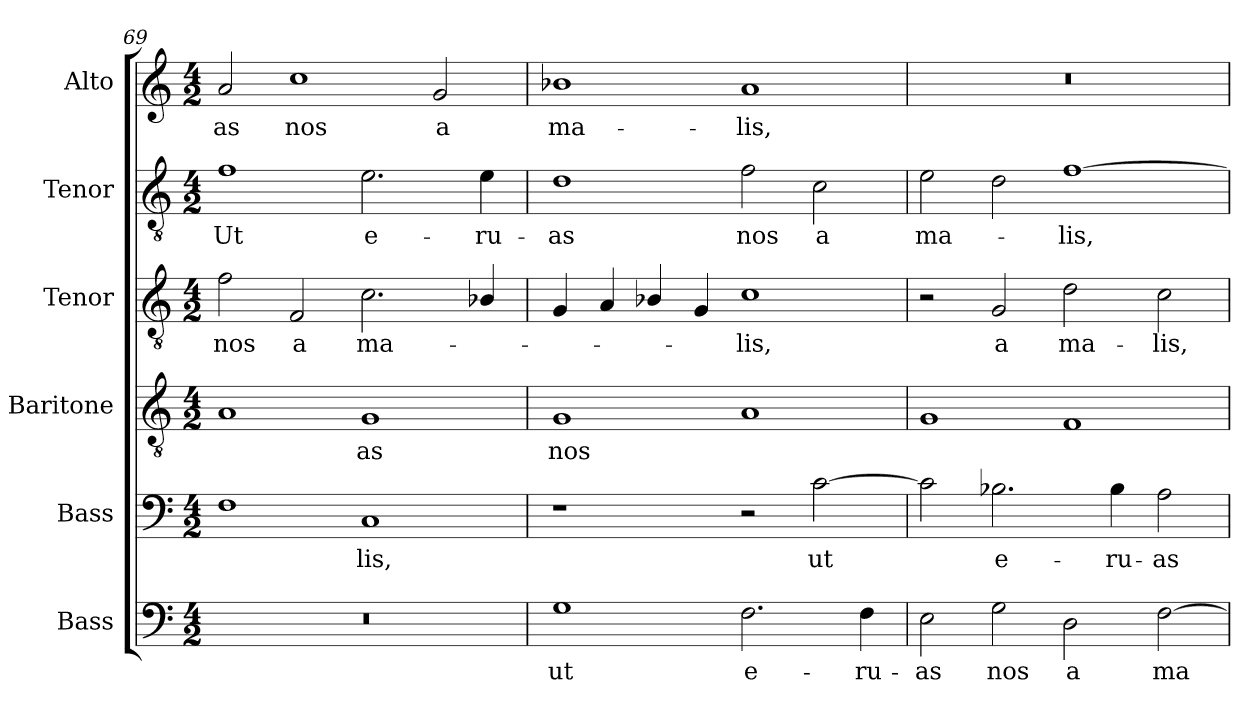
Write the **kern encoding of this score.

**kern	**text	**kern	**text	**kern	**text	**kern	**text	**kern	**text	**kern	**text
*part6	*part6	*part5	*part5	*part4	*part4	*part3	*part3	*part2	*part2	*part1	*part1
*staff6	*staff6	*staff5	*staff5	*staff4	*staff4	*staff3	*staff3	*staff2	*staff2	*staff1	*staff1
*I"Bass	*	*I"Bass	*	*I"Baritone	*	*I"Tenor	*	*I"Tenor	*	*I"Alto	*
*I'B.	*	*I'B.	*	*I'Bar.	*	*I'T.	*	*I'T.	*	*I'A.	*
*clefF4	*	*clefF4	*	*clefGv2	*	*clefGv2	*	*clefGv2	*	*clefG2	*
*	*	*	*	*ITrd7c12	*	*ITrd7c12	*	*ITrd7c12	*	*	*
*k[]	*	*k[]	*	*k[]	*	*k[]	*	*k[]	*	*k[]	*
*C:	*	*C:	*	*C:	*	*C:	*	*C:	*	*C:	*
*M4/2	*	*M4/2	*	*M4/2	*	*M4/2	*	*M4/2	*	*M4/2	*
=69	=69	=69	=69	=69	=69	=69	=69	=69	=69	=69	=69
!LO:N:vis=1	!	!	!	!	!	!	!	!	!	!	!
!	!	!	!	!	!	!	!LO:LY:b:color=#000000	!	!	!	!
!	!	!	!	!	!	!	!	!	!LO:LY:b:color=#000000	!	!
!	!	!	!	!	!	!	!	!	!	!	!LO:LY:b:color=#000000
0r	.	1Fi	.	1AAi	.	2Fi\	nos	1Fi	Ut	2ai/	-as
!	!	!	!	!	!	!	!LO:LY:b:color=#000000	!	!	!	!
!	!	!	!	!	!	!	!	!	!	!	!LO:LY:b:color=#000000
.	.	.	.	.	.	2FFi/	a	.	.	1cci	nos
!	!	!	!LO:LY:b:color=#000000	!	!	!	!	!	!	!	!
!	!	!	!	!	!LO:LY:b:color=#000000	!	!	!	!	!	!
!	!	!	!	!	!	!	!LO:LY:b:color=#000000	!	!	!	!
!	!	!	!	!	!	!	!	!	!LO:LY:b:color=#000000	!	!
.	.	1Ci	-lis,	1GGi	-as	2.Ci\	ma-	2.Ei\	e-	.	.
!	!	!	!	!	!	!	!	!	!	!	!LO:LY:b:color=#000000
.	.	.	.	.	.	.	.	.	.	2gi/	a
!	!	!	!	!	!	!	!	!	!LO:LY:b:color=#000000	!	!
.	.	.	.	.	.	4BB-Xi/	.	4Ei\	-ru-	.	.
!!LO:LB:g=z
=70	=70	=70	=70	=70	=70	=70	=70	=70	=70	=70	=70
!	!LO:LY:b:color=#000000	!	!	!	!	!	!	!	!	!	!
!	!	!	!	!	!LO:LY:b:color=#000000	!	!	!	!	!	!
!	!	!	!	!	!	!	!	!	!LO:LY:b:color=#000000	!	!
!	!	!	!	!	!	!	!	!	!	!	!LO:LY:b:color=#000000
1Gi	ut	1r	.	1GGi	nos	4GGi/	.	1Di	-as	1b-Xi	ma-
.	.	.	.	.	.	4AAi/	.	.	.	.	.
.	.	.	.	.	.	4BB-Xi/	.	.	.	.	.
.	.	.	.	.	.	4GGi/	.	.	.	.	.
!	!LO:LY:b:color=#000000	!	!	!	!	!	!	!	!	!	!
!	!	!	!	!	!	!	!LO:LY:b:color=#000000	!	!	!	!
!	!	!	!	!	!	!	!	!	!LO:LY:b:color=#000000	!	!
!	!	!	!	!	!	!	!	!	!	!	!LO:LY:b:color=#000000
2.Fi\	e-	2r	.	1AAi	.	1Ci	-lis,	2Fi\	nos	1ai	-lis,
!	!	!	!LO:LY:b:color=#000000	!	!	!	!	!	!	!	!
!	!	!	!	!	!	!	!	!	!LO:LY:b:color=#000000	!	!
.	.	[2ci\	ut	.	.	.	.	2Ci\	a	.	.
!	!LO:LY:b:color=#000000	!	!	!	!	!	!	!	!	!	!
4Fi\	-ru-	.	.	.	.	.	.	.	.	.	.
=71	=71	=71	=71	=71	=71	=71	=71	=71	=71	=71	=71
!	!LO:LY:b:color=#000000	!	!	!	!	!	!	!	!	!	!
!	!	!	!	!	!	!	!	!	!LO:LY:b:color=#000000	!LO:N:vis=1	!
2Ei\	-as	2ci\]	.	1GGi	.	2r	.	2Ei\	ma-	0r	.
!	!LO:LY:b:color=#000000	!	!	!	!	!	!	!	!	!	!
!	!	!	!LO:LY:b:color=#000000	!	!	!	!	!	!	!	!
!	!	!	!	!	!	!	!LO:LY:b:color=#000000	!	!	!	!
2Gi\	nos	2.B-Xi\	e-	.	.	2GGi/	a	2Di\	.	.	.
!	!LO:LY:b:color=#000000	!	!	!	!	!	!	!	!	!	!
!	!	!	!	!	!	!	!LO:LY:b:color=#000000	!	!	!	!
!	!	!	!	!	!	!	!	!	!LO:LY:b:color=#000000	!	!
2Di\	a	.	.	1FFi	.	2Di\	ma-	[1Fi	-lis,	.	.
!	!	!	!LO:LY:b:color=#000000	!	!	!	!	!	!	!	!
.	.	4B-i\	-ru-	.	.	.	.	.	.	.	.
!	!LO:LY:b:color=#000000	!	!	!	!	!	!	!	!	!	!
!	!	!	!LO:LY:b:color=#000000	!	!	!	!	!	!	!	!
!	!	!	!	!	!	!	!LO:LY:b:color=#000000	!	!	!	!
[2Fi\	ma-	2Ai\	-as	.	.	2Ci\	-lis,	.	.	.	.
=	=	=	=	=	=	=	=	=	=	=	=
*-	*-	*-	*-	*-	*-	*-	*-	*-	*-	*-	*-
